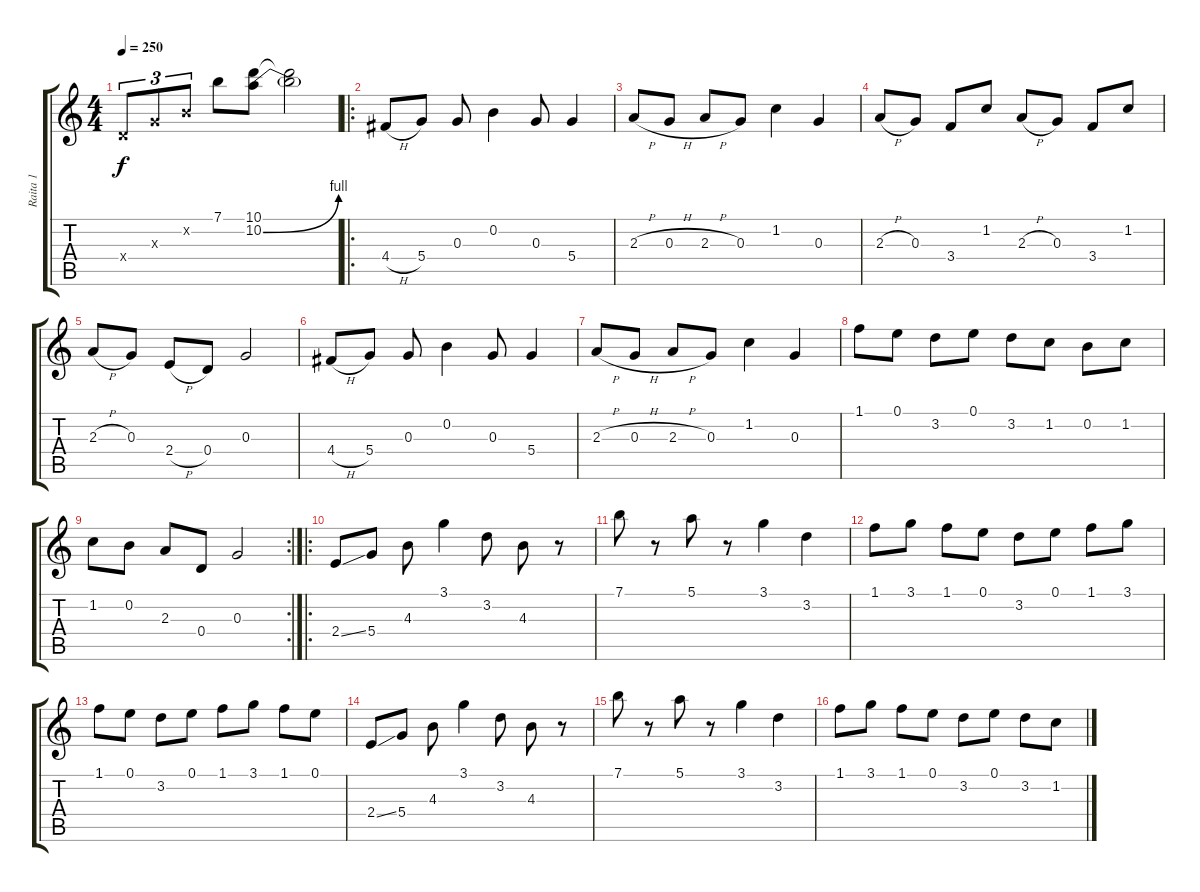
\track ("Raita 1" "Raita 1") {instrument electricguitarclean}
\staff {score tabs}
\tuning (E4 B3 G3 D3 A2 E2) {hide}
\ts (4 4)
\tempo 250
\clef g2
\ks c
0.4{x}.8{tu (3 2) dy f} 0.3{x}.8{tu (3 2)} 0.2{x}.8{tu (3 2)} 7.1.8 (10.1 10.2{be (bend 0 0 60 4)}).8 (10.1{t} 10.2{t}).2 |
\ro
4.4{h}.8 5.4.8 0.3.8 0.2.4 0.3.8 5.4.4 |
2.3{h}.8 0.3{h}.8 2.3{h}.8 0.3.8 1.2.4 0.3.4 |
2.3{h}.8 0.3.8 3.4.8 1.2.8 2.3{h}.8 0.3.8 3.4.8 1.2.8 |
2.3{h}.8 0.3.8 2.4{h}.8 0.4.8 0.3.2 |
4.4{h}.8 5.4.8 0.3.8 0.2.4 0.3.8 5.4.4 |
2.3{h}.8 0.3{h}.8 2.3{h}.8 0.3.8 1.2.4 0.3.4 |
1.1.8 0.1.8 3.2.8 0.1.8 3.2.8 1.2.8 0.2.8 1.2.8 |
\rc 2
1.2.8 0.2.8 2.3.8 0.4.8 0.3.2 |
\ro
2.4{ss}.8 5.4.8 4.3.8 3.1.4 3.2.8 4.3.8 r.8 |
7.1.8 r.8 5.1.8 r.8 3.1.4 3.2.4 |
1.1.8 3.1.8 1.1.8 0.1.8 3.2.8 0.1.8 1.1.8 3.1.8 |
1.1.8 0.1.8 3.2.8 0.1.8 1.1.8 3.1.8 1.1.8 0.1.8 |
2.4{ss}.8 5.4.8 4.3.8 3.1.4 3.2.8 4.3.8 r.8 |
7.1.8 r.8 5.1.8 r.8 3.1.4 3.2.4 |
1.1.8 3.1.8 1.1.8 0.1.8 3.2.8 0.1.8 3.2.8 1.2.8
